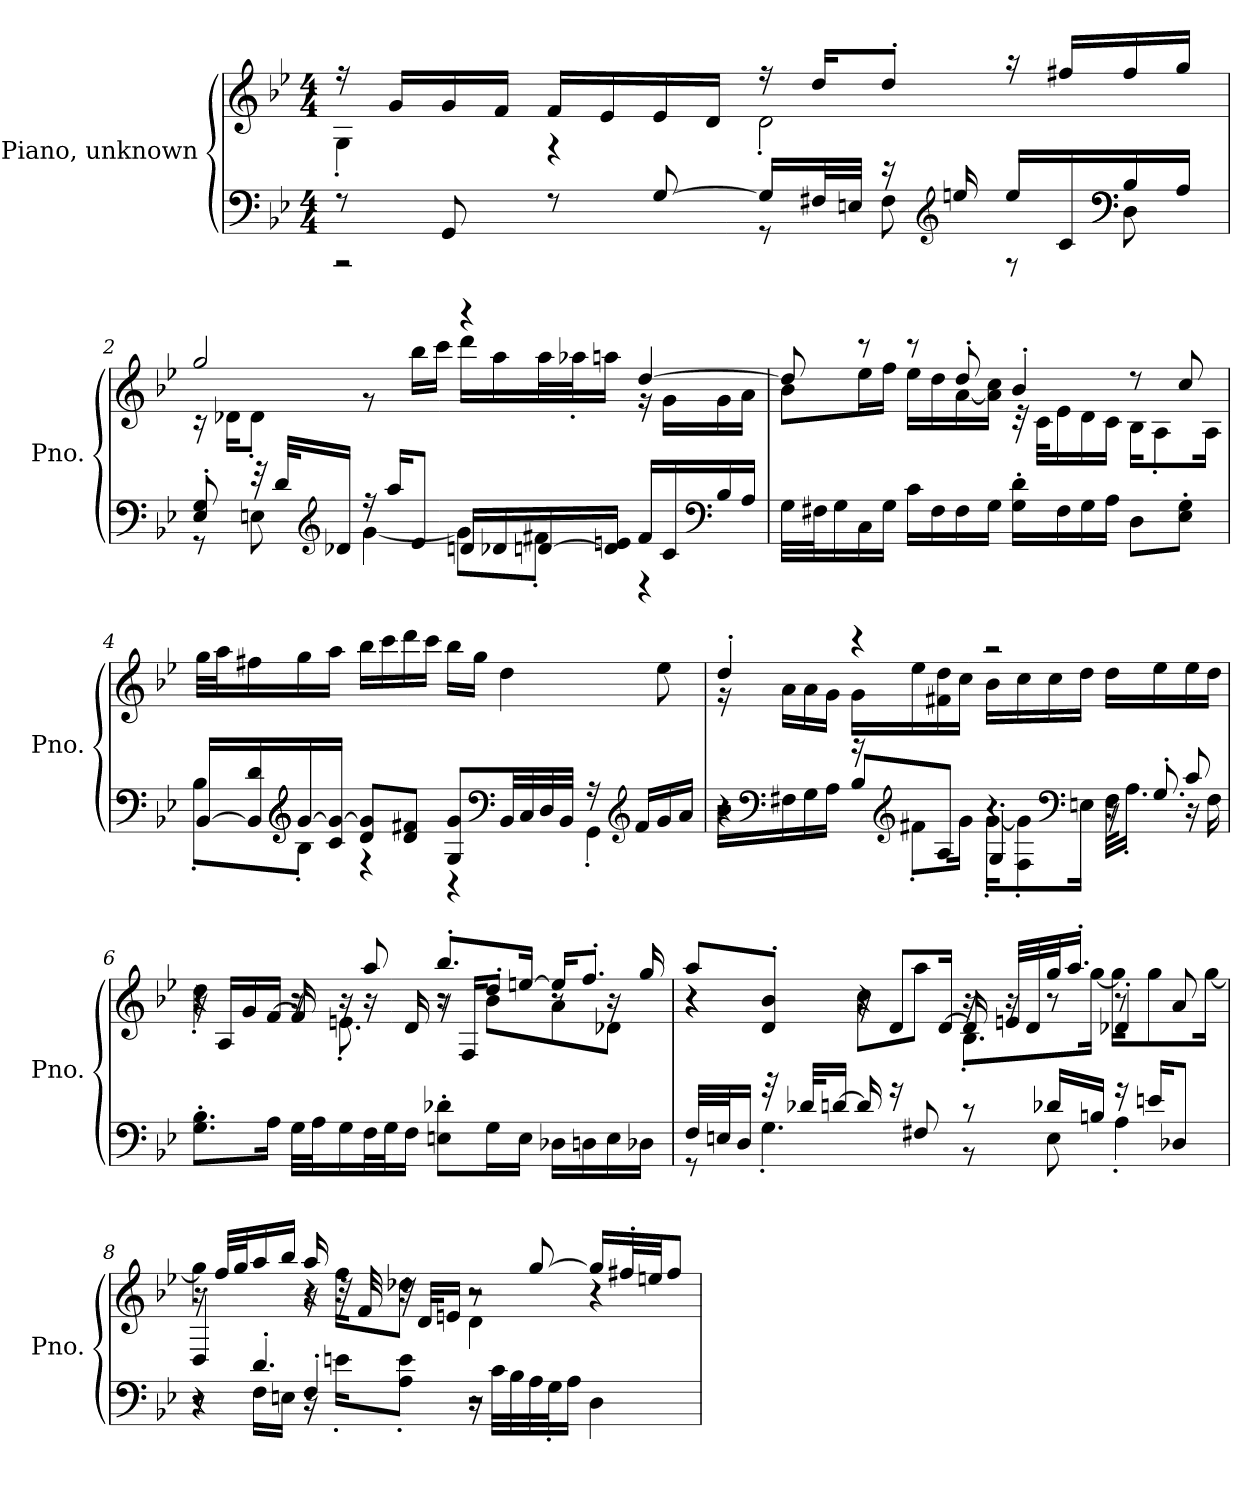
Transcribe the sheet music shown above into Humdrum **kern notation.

**kern	**kern
*part1	*part1
*staff2	*staff1
*I"Piano, unknown	*
*I'Pno.	*
*clefF4	*clefG2
*k[b-e-]	*k[b-e-]
*M4/4	*M4/4
*MM120	*MM120
=1	=1
*^	*^
8r	2r	16r	4G'\
.	.	16g/LL	.
8GG/	.	16g/	.
.	.	16f/JJ	.
8r	.	16f/LL	4r
.	.	16e-/	.
[8G/	.	16e-/	.
.	.	16d/JJ	.
16G/LL]	8r	16r	2d'\
32F#X/L	.	16dd/KL	.
32En/JJJ	.	.	.
16r	8F#\	8dd'/J	.
*clefG2	*	*	*
16een/	.	.	.
16ee/LL	8r	16r	.
16c/	.	16ff#X/LL	.
*clefF4	*	*	*
16B-/	8D\	16ff#/	.
16A/JJ	.	16gg/JJ	.
!!LO:LB:g=z	!!
=2	=2	=2	=2
8E-/' 8G/'	8r	2gg/	16r
.	.	.	16d-X\KL
32r	8En\	.	8d-'\J
32d/KLL	.	.	.
*clefG2	*	*	*
16d-X/JJ	.	.	.
16r	[4g\	.	8r
16aa/KL	.	.	.
8e-/J	.	.	16bb-\LL
.	.	.	16ccc\JJ
16dn/LL	8g\L]	4r	16ddd\LL
16d-X/	.	.	16aa\
[16dn/	8f#X'\J	.	32aa\L
.	.	.	32aa-X'\J
16d/] 16en/JJ	.	.	16aan\JJ
16f#/LL	4r	[4dd/	16r
16c/	.	.	16g\LL
*clefF4	*	*	*
16B-/	.	.	16g\
16A/JJ	.	.	16a\JJ
*v	*v	*	*
!!LO:LB:g=z	!!
=3	=3	=3
32G\LLL	8dd/]	8b-\L
32F#X\J	.	.
16G\	.	.
16C\	8r	16ee-\L
16G\JJ	.	16ff\JJ
16c\LL	8r	16ee-\LL
16F#\	.	16dd\
16F#\	8dd'/	[16a\
16G\JJ	.	16a\] 16cc\JJ
16G\' 16d\'LL	4b-'/	32r
.	.	32c\KLL
16F#\	.	16e-\
16G\	.	16d\
16A\JJ	.	16c\JJ
8D\L	8r	16B-\KL
.	.	8A'\
8E-\' 8G\'J	8cc/	.
.	.	16A\Jk
*	*v	*v
!!LO:LB:g=z
=4	=4
*^	*
[16BB-/LL	8B-'\L	32gg\LLL
.	.	32aa\J
16BB-/] 16d/	.	16ff#X\
*clefG2	*	*
[16g/	8B-'\J	16gg\
16c/ 16g/_JJ	.	16aa\JJ
8d/ 8g/]L	4r	16bb-\LL
.	.	16ccc\
8d/ 8f#X/J	.	16ddd\
.	.	16ccc\JJ
8G/ 8g/L	4r	16bb-\LL
.	.	16gg\JJ
*clefF4	*	*
32BB-/LL	.	4dd\
32C/	.	.
32D/	.	.
32BB-/JJJ	.	.
16r	4GG'\	.
*clefG2	*	*
16f#/LL	.	.
16g/	.	8ee-\
16a/JJ	.	.
!!LO:LB:g=z
=5	=5	=5
*	*^	*^
2r	16b-\LL	4r	4dd'/	16r
*clefF4	*	*	*	*
.	16F#X\	.	.	16a\LL
.	16G\	.	.	16a\
.	16A\JJ	.	.	16g\JJ
.	16r	8B-/L	4r	16g\LL
*clefG2	*	*	*	*
.	8f#X'\L	.	.	16ee-\
.	.	8A/J	.	16f#X\ 16dd\
.	16g\Jk	.	.	16cc\JJ
4r	[16g'\KL	4G'/	2r	16b-\LL
.	8F#\' 8g\]'	.	.	16cc\
.	.	.	.	16cc\
*clefF4	*	*	*	*
.	16En\Jk	.	.	16dd\JJ
8r	32F#\KLL	16r	.	16dd\LL
.	16.A'\JJ	.	.	.
.	.	8.G'/	.	16ee-\
8c/	16r	.	.	16ee-\
.	16F#\	.	.	16dd\JJ
*v	*v	*v	*	*
!!LO:LB:g=z
=6	=6	=6
*	*	*^
8.G\' 8.B-\'L	4r	4dd'\	16r
.	.	.	16A/LL
.	.	.	16g/
16A\Jk	.	.	[16f/JJ
32G\LLL	8r	16r	16f/]
32A\J	.	.	.
16G\	.	8.en'\	16r
32F\L	8aa/	.	16r
32G\J	.	.	.
16F\JJ	.	.	16d/
8En\' 8d-X\'L	8.bb-'/L	8r	16r
.	.	.	16F/KL
16G\L	.	8b-\L	8dd'/J
16E\JJ	[16een/Jk	.	.
16D-X\LL	16ee/KL]	8a\	8r
16Dn\	8.ff'/J	.	.
16E\	.	8d-X\J	16r
16D-X\JJ	.	.	16gg/
!!LO:PB:g=z	!!	!!
=7	=7	=7	=7
*^	*	*	*
32F/LLL	8r	8aa/L	4r	4r
32En/J	.	.	.	.
16D/JJ	.	.	.	.
32r	4.G'\	8d/' 8b-/'J	.	.
32d-X/KLL	.	.	.	.
[16dn/JJ	.	.	.	.
16d/]	.	4r	8cc\L	16r
16r	.	.	.	8d/L
8F#X/	.	.	8aa\J	.
.	.	.	.	[16d/Jk
8r	8r	16r	8.B-'\L	16d/]
.	.	32en/LLL	.	16r
.	.	32d/	.	.
16d-X/LL	8E\	32gg/J	.	8r
.	.	16.aa'/JJ	.	.
16Bn/JJ	.	.	[16gg\Jk	.
16r	4A'\	4d-X'/	16gg\KL]	8r
16en/KL	.	.	8gg\	.
8D-X/J	.	.	.	8a/
.	.	.	[16gg\Jk	.
!!LO:LB:g=z	!!	!!
=8	=8	=8	=8	=8
*	*^	*	*	*
8r	8r	4r	16r	4gg\]	4D'/
.	.	.	32ff/LLL	.	.
.	.	.	32gg/J	.	.
4.d'/	16F\LL	.	16aa/	.	.
.	16En\JJ	.	16bb-/JJ	.	.
.	16r	4F'/	16aa/	16r	4r
.	16en'\KL	.	32r	16ff\KL	.
.	.	.	32f/	.	.
.	8A\' 8e\'J	.	32r	8dd-X\J	.
.	.	.	32d/KLL	.	.
.	.	.	16en/JJ	.	.
2r	16r	2r	8r	4d\	2r
.	32c\LLL	.	.	.	.
.	32B-\	.	.	.	.
.	32A\	.	[8gg/	.	.
.	32G'\J	.	.	.	.
.	16A\JJ	.	.	.	.
.	4D\	.	16gg/LL]	4r	.
.	.	.	32ff#X'/L	.	.
.	.	.	32een/JJ	.	.
.	.	.	8ff#/J	.	.
*v	*v	*v	*	*	*
*	*v	*v	*v
=	=
*-	*-
